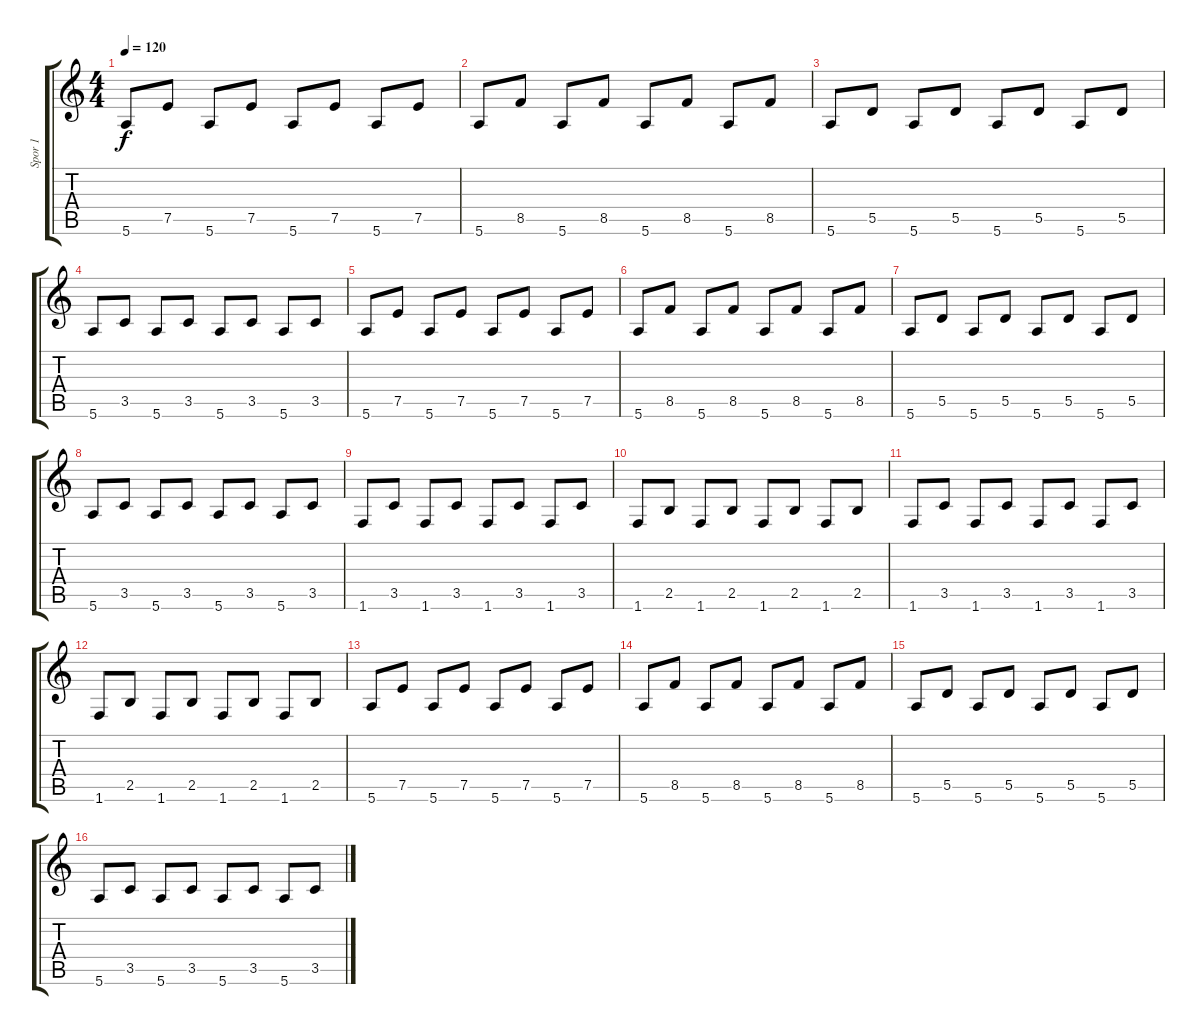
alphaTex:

\track ("Spor 1" "Spor 1") {instrument distortionguitar}
\staff {score tabs}
\tuning (E4 B3 G3 D3 A2 E2) {hide}
\ts (4 4)
\tempo 120
\clef g2
\ks c
5.6.8{dy f instrument distortionguitar} 7.5.8 5.6.8 7.5.8 5.6.8 7.5.8 5.6.8 7.5.8 |
5.6.8 8.5.8 5.6.8 8.5.8 5.6.8 8.5.8 5.6.8 8.5.8 |
5.6.8 5.5.8 5.6.8 5.5.8 5.6.8 5.5.8 5.6.8 5.5.8 |
5.6.8 3.5.8 5.6.8 3.5.8 5.6.8 3.5.8 5.6.8 3.5.8 |
5.6.8 7.5.8 5.6.8 7.5.8 5.6.8 7.5.8 5.6.8 7.5.8 |
5.6.8 8.5.8 5.6.8 8.5.8 5.6.8 8.5.8 5.6.8 8.5.8 |
5.6.8 5.5.8 5.6.8 5.5.8 5.6.8 5.5.8 5.6.8 5.5.8 |
5.6.8 3.5.8 5.6.8 3.5.8 5.6.8 3.5.8 5.6.8 3.5.8 |
1.6.8 3.5.8 1.6.8 3.5.8 1.6.8 3.5.8 1.6.8 3.5.8 |
1.6.8 2.5.8 1.6.8 2.5.8 1.6.8 2.5.8 1.6.8 2.5.8 |
1.6.8 3.5.8 1.6.8 3.5.8 1.6.8 3.5.8 1.6.8 3.5.8 |
1.6.8 2.5.8 1.6.8 2.5.8 1.6.8 2.5.8 1.6.8 2.5.8 |
5.6.8 7.5.8 5.6.8 7.5.8 5.6.8 7.5.8 5.6.8 7.5.8 |
5.6.8 8.5.8 5.6.8 8.5.8 5.6.8 8.5.8 5.6.8 8.5.8 |
5.6.8 5.5.8 5.6.8 5.5.8 5.6.8 5.5.8 5.6.8 5.5.8 |
5.6.8 3.5.8 5.6.8 3.5.8 5.6.8 3.5.8 5.6.8 3.5.8
